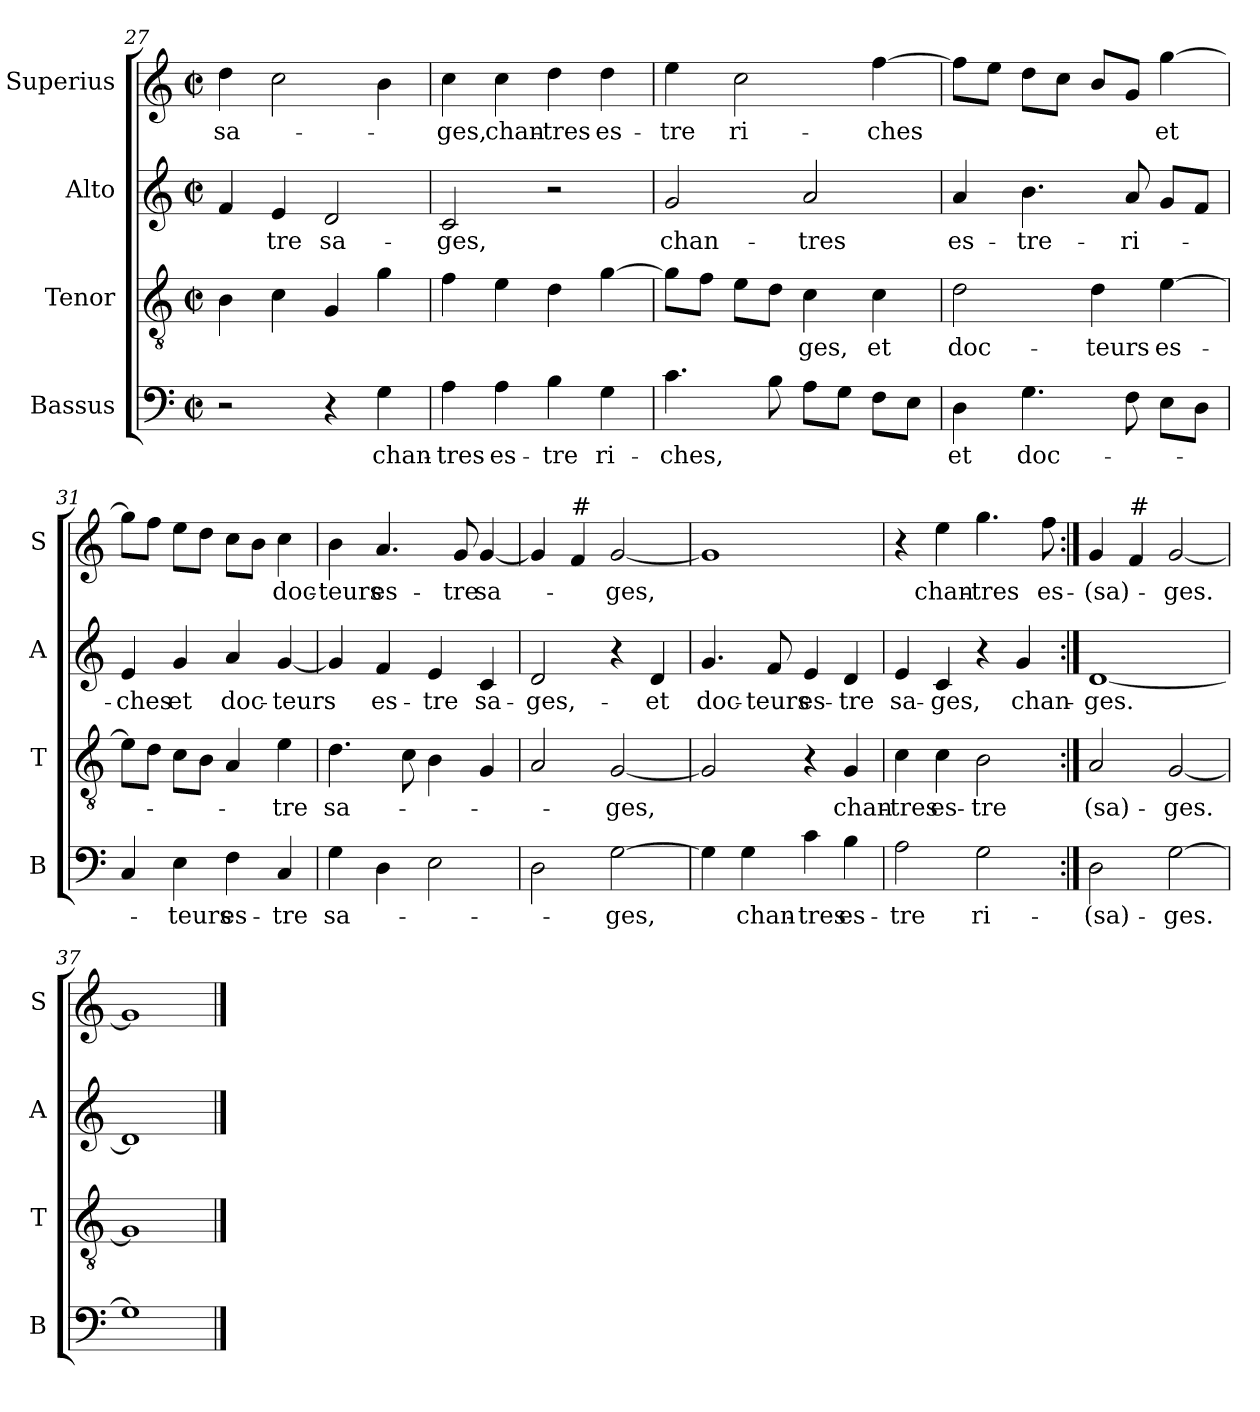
**kern	**text	**kern	**text	**kern	**text	**kern	**text
*part4	*part4	*part3	*part3	*part2	*part2	*part1	*part1
*staff4	*staff4	*staff3	*staff3	*staff2	*staff2	*staff1	*staff1
*I"Bassus	*	*I"Tenor	*	*I"Alto	*	*I"Superius	*
*I'B	*	*I'T	*	*I'A	*	*I'S	*
*clefF4	*	*clefGv2	*	*clefG2	*	*clefG2	*
*k[]	*	*k[]	*	*k[]	*	*k[]	*
*C:	*	*C:	*	*C:	*	*C:	*
*M2/2	*	*M2/2	*	*M2/2	*	*M2/2	*
*met(c|)	*	*met(c|)	*	*met(c|)	*	*met(c|)	*
=27	=27	=27	=27	=27	=27	=27	=27
2r	.	4B\	.	4f/	.	4dd\	sa-
.	.	4c\	.	4e/	-tre	2cc\	.
4r	.	4G/	.	2d/	sa-	.	.
4G\	chan-	4g\	.	.	.	4b\	.
=28	=28	=28	=28	=28	=28	=28	=28
4A\	-tres	4f\	.	2c/	-ges,	4cc\	-ges,
4A\	es-	4e\	.	.	.	4cc\	chan-
4B\	-tre	4d\	.	2r	.	4dd\	-tres
4G\	ri-	[4g\	.	.	.	4dd\	es-
!!LO:PB:g=z
=29	=29	=29	=29	=29	=29	=29	=29
4.c\	-ches,	8g\L]	.	2g/	chan-	4ee\	-tre
.	.	8f\J	.	.	.	.	.
.	.	8e\L	.	.	.	2cc\	ri-
8B\	.	8d\J	.	.	.	.	.
8A\L	.	4c\	-ges,	2a/	-tres	.	.
8G\J	.	.	.	.	.	.	.
8F\L	.	4c\	et	.	.	[4ff\	-ches
8E\J	.	.	.	.	.	.	.
=30	=30	=30	=30	=30	=30	=30	=30
4D\	et	2d\	doc-	4a/	es-	8ff\L]	.
.	.	.	.	.	.	8ee\J	.
4.G\	doc-	.	.	4.b\	-tre-	8dd\L	.
.	.	.	.	.	.	8cc\J	.
.	.	4d\	-teurs	.	.	8b/L	.
8F\	.	.	.	8a/	-ri-	8g/J	.
8E\L	.	[4e\	es-	8g/L	.	[4gg\	et
8D\J	.	.	.	8f/J	.	.	.
=31	=31	=31	=31	=31	=31	=31	=31
4C/	.	8e\L]	.	4e/	-ches	8gg\L]	.
.	.	8d\J	.	.	.	8ff\J	.
4E\	-teurs	8c\L	.	4g/	et	8ee\L	.
.	.	8B\J	.	.	.	8dd\J	.
4F\	es-	4A/	.	4a/	doc-	8cc\L	.
.	.	.	.	.	.	8b\J	.
4C/	-tre	4e\	-tre	[4g/	-teurs	4cc\	doc-
=32	=32	=32	=32	=32	=32	=32	=32
4G\	sa-	4.d\	sa-	4g/]	.	4b\	-teurs
4D\	.	.	.	4f/	es-	4.a/	es-
.	.	8c\	.	.	.	.	.
2E\	.	4B\	.	4e/	-tre	.	.
.	.	.	.	.	.	8g/	-tre
.	.	4G/	.	4c/	sa-	[4g/	sa-
!!LO:LB:g=z
=33	=33	=33	=33	=33	=33	=33	=33
2D\	.	2A/	.	2d/	-ges,-	4g/]	.
!	!	!	!	!	!	!LO:TX:a:t=#	!
.	.	.	.	.	.	4f/	.
[2G\	-ges,	[2G/	-ges,	4r	.	[2g/	-ges,
.	.	.	.	4d/	-et	.	.
=34	=34	=34	=34	=34	=34	=34	=34
4G\]	.	2G/]	.	4.g/	doc-	1g]	.
4G\	chan-	.	.	.	.	.	.
.	.	.	.	8f/	-teurs	.	.
4c\	-tres	4r	.	4e/	es-	.	.
4B\	es-	4G/	chan-	4d/	-tre	.	.
=35	=35	=35	=35	=35	=35	=35	=35
2A\	-tre	4c\	-tres	4e/	sa-	4r	.
.	.	4c\	es-	4c/	-ges,	4ee\	chan-
2G\	ri-	2B\	-tre	4r	.	4.gg\	-tres
.	.	.	.	4g/	chan-	.	.
.	.	.	.	.	.	8ff\	es-
=36:|!	=36:|!	=36:|!	=36:|!	=36:|!	=36:|!	=36:|!	=36:|!
2D\	-(sa)-	2A/	(sa)-	[1d	-ges.	4g/	-(sa)-
!	!	!	!	!	!	!LO:TX:a:t=#	!
.	.	.	.	.	.	4f/	.
[2G\	-ges.	[2G/	-ges.	.	.	[2g/	-ges.
=37	=37	=37	=37	=37	=37	=37	=37
1G]	.	1G]	.	1d]	.	1g]	.
==	==	==	==	==	==	==	==
*-	*-	*-	*-	*-	*-	*-	*-
